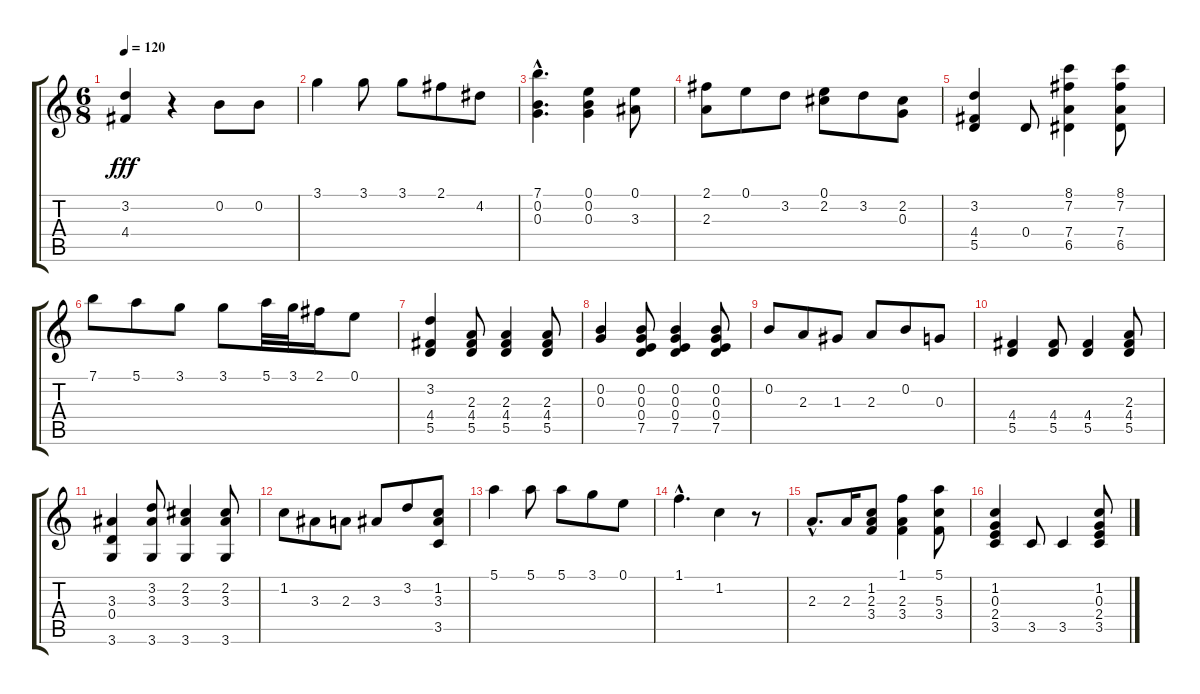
\track "" {instrument acousticguitarnylon}
\staff {score tabs}
\tuning (E4 B3 G3 D3 A2 E2) {hide}
\ts (6 8)
\tempo 120
\clef g2
\ks c
(3.2 4.4).4{dy fff} r.4 0.2.8 0.2.8 |
3.1.4 3.1.8 3.1.8 2.1.8 4.2.8 |
(7.1{hac} 0.2{hac} 0.3{hac}).4{d} (0.1 0.2 0.3).4 (0.1 3.3).8 |
(2.1 2.3).8 0.1.8 3.2.8 (0.1 2.2).8 3.2.8 (2.2 0.3).8 |
(3.2 4.4 5.5).4 0.4.8 (8.1 7.2 7.4 6.5).4 (8.1 7.2 7.4 6.5).8 |
7.1.8 5.1.8 3.1.8 3.1.8 5.1.32 3.1.32 2.1.16 0.1.8 |
(3.2 4.4 5.5).4 (2.3 4.4 5.5).8 (2.3 4.4 5.5).4 (2.3 4.4 5.5).8 |
(0.2 0.3).4 (0.2 0.3 0.4 7.5).8 (0.2 0.3 0.4 7.5).4 (0.2 0.3 0.4 7.5).8 |
0.2.8 2.3.8 1.3.8 2.3.8 0.2.8 0.3.8 |
(4.4 5.5).4 (4.4 5.5).8 (4.4 5.5).4 (2.3 4.4 5.5).8 |
(3.3 0.4 3.6).4 (3.2 3.3 3.6).8 (2.2 3.3 3.6).4 (2.2 3.3 3.6).8 |
1.2.8 3.3.8 2.3.8 3.3.8 3.2.8 (1.2 3.3 3.5).8 |
5.1.4 5.1.8 5.1.8 3.1.8 0.1.8 |
1.1{hac}.4{d} 1.2.4 r.8 |
2.3{hac}.8{d} 2.3.16 (1.2 2.3 3.4).8 (1.1 2.3 3.4).4 (5.1 5.3 3.4).8 |
(1.2 0.3 2.4 3.5).4 3.5.8 3.5.4 (1.2 0.3 2.4 3.5).8
